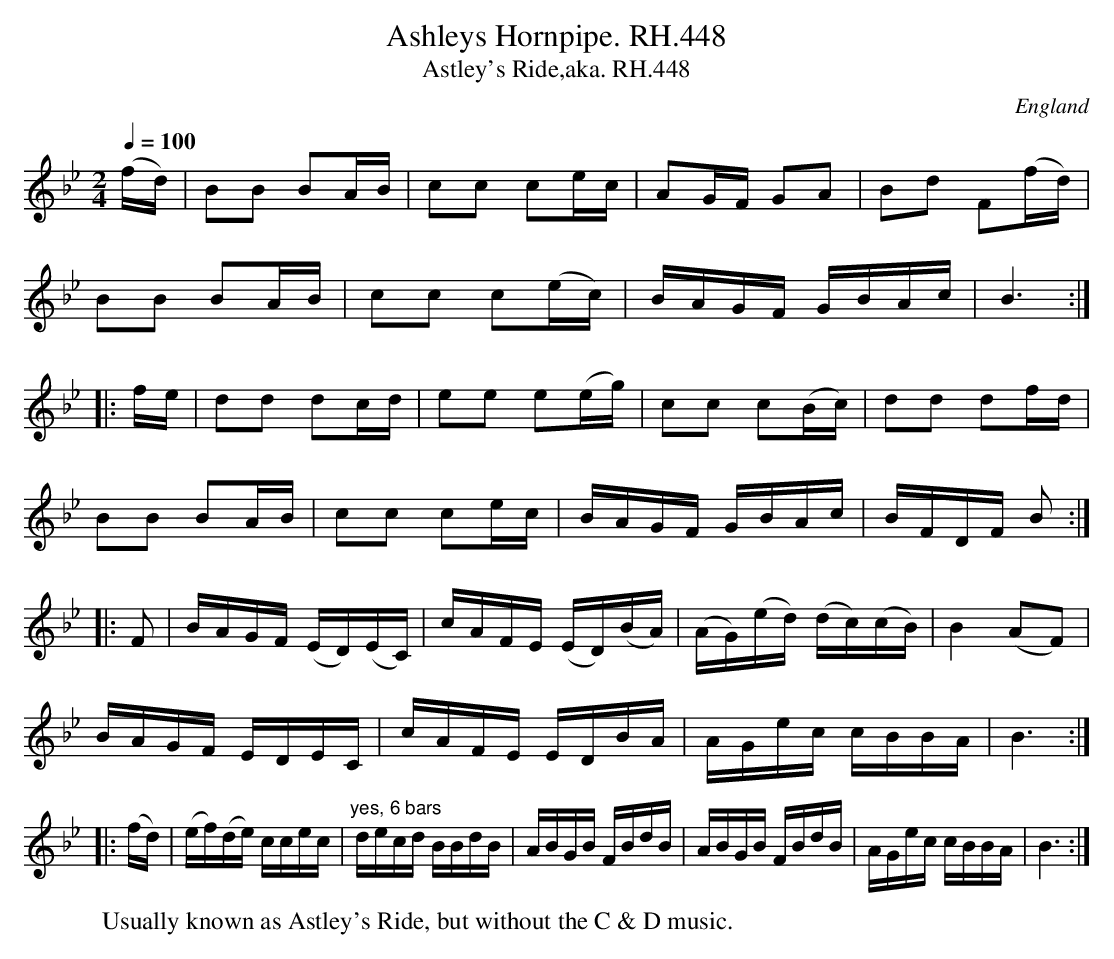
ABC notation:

X:1
T:Ashleys Hornpipe. RH.448
T:Astley's Ride,aka. RH.448
O:England
M:2/4
L:1/16
Q:1/4=100
K:Bb
(fd)|B2B2 B2AB|c2c2 c2ec|\
A2GF G2A2|B2d2 F2(fd)|
B2B2 B2AB|c2c2 c2(ec)|\
BAGF GBAc|B6:|
|:fe|d2d2 d2cd|e2e2 e2(eg)|\
c2c2 c2(Bc)|d2d2 d2fd|
B2B2 B2AB|c2c2 c2ec|\
BAGF GBAc|BFDF B2:|
|:F2|BAGF (ED)(EC)|cAFE (ED)(BA)|\
(AG)(ed) (dc)(cB)|B4(A2F2)|
BAGF EDEC|cAFE EDBA|\
AGec cBBA|B6:|
|:(fd)|(ef)(de) ccec|"yes, 6 bars"decd BBdB|\
ABGB FBdB|ABGB FBdB|AGec cBBA|B6:|
W:Usually known as Astley's Ride, but without the C & D music.
